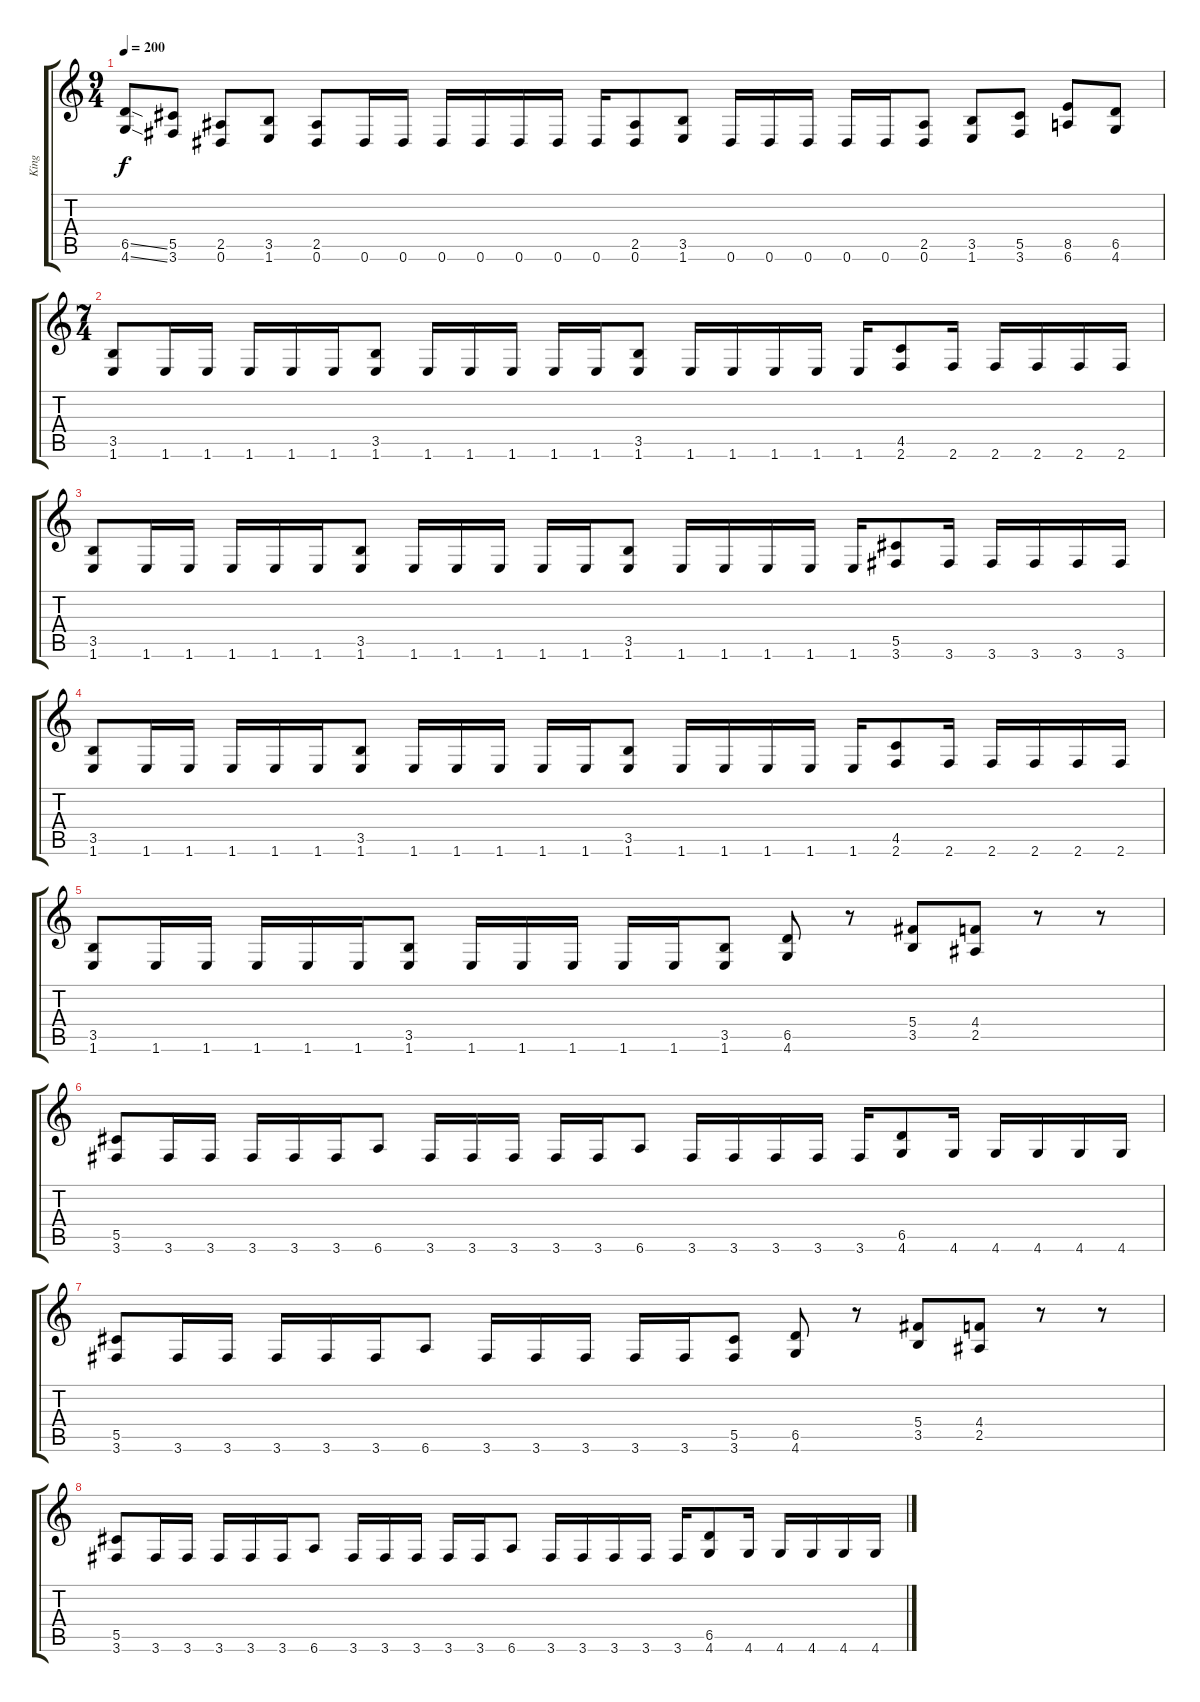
\track ("King" "King") {instrument distortionguitar}
\staff {score tabs}
\tuning (Eb4 Bb3 Gb3 Db3 Ab2 Eb2) {hide}
\ts (9 4)
\tempo 200
\clef g2
\ks c
(6.5{ss} 4.6{ss}).8{dy f volume 16} (5.5 3.6).8 (2.5 0.6).8 (3.5 1.6).8 (2.5 0.6).8 0.6.16 0.6.16 0.6.16 0.6.16 0.6.16 0.6.16 0.6.16 (2.5 0.6).8 (3.5 1.6).8 0.6.16 0.6.16 0.6.16 0.6.16 0.6.16 (2.5 0.6).8 (3.5 1.6).8 (5.5 3.6).8 (8.5 6.6).8 (6.5 4.6).8 |
\ts (7 4)
(3.5 1.6).8 1.6.16 1.6.16 1.6.16 1.6.16 1.6.16 (3.5 1.6).8 1.6.16 1.6.16 1.6.16 1.6.16 1.6.16 (3.5 1.6).8 1.6.16 1.6.16 1.6.16 1.6.16 1.6.16 (4.5 2.6).8 2.6.16 2.6.16 2.6.16 2.6.16 2.6.16 |
(3.5 1.6).8 1.6.16 1.6.16 1.6.16 1.6.16 1.6.16 (3.5 1.6).8 1.6.16 1.6.16 1.6.16 1.6.16 1.6.16 (3.5 1.6).8 1.6.16 1.6.16 1.6.16 1.6.16 1.6.16 (5.5 3.6).8 3.6.16 3.6.16 3.6.16 3.6.16 3.6.16 |
(3.5 1.6).8 1.6.16 1.6.16 1.6.16 1.6.16 1.6.16 (3.5 1.6).8 1.6.16 1.6.16 1.6.16 1.6.16 1.6.16 (3.5 1.6).8 1.6.16 1.6.16 1.6.16 1.6.16 1.6.16 (4.5 2.6).8 2.6.16 2.6.16 2.6.16 2.6.16 2.6.16 |
(3.5 1.6).8 1.6.16 1.6.16 1.6.16 1.6.16 1.6.16 (3.5 1.6).8 1.6.16 1.6.16 1.6.16 1.6.16 1.6.16 (3.5 1.6).8 (6.5 4.6).8 r.8 (5.4 3.5).8 (4.4 2.5).8 r.8 r.8 |
(5.5 3.6).8 3.6.16 3.6.16 3.6.16 3.6.16 3.6.16 6.6.8 3.6.16 3.6.16 3.6.16 3.6.16 3.6.16 6.6.8 3.6.16 3.6.16 3.6.16 3.6.16 3.6.16 (6.5 4.6).8 4.6.16 4.6.16 4.6.16 4.6.16 4.6.16 |
(5.5 3.6).8 3.6.16 3.6.16 3.6.16 3.6.16 3.6.16 6.6.8 3.6.16 3.6.16 3.6.16 3.6.16 3.6.16 (5.5 3.6).8 (6.5 4.6).8 r.8 (5.4 3.5).8 (4.4 2.5).8 r.8 r.8 |
(5.5 3.6).8 3.6.16 3.6.16 3.6.16 3.6.16 3.6.16 6.6.8 3.6.16 3.6.16 3.6.16 3.6.16 3.6.16 6.6.8 3.6.16 3.6.16 3.6.16 3.6.16 3.6.16 (6.5 4.6).8 4.6.16 4.6.16 4.6.16 4.6.16 4.6.16
